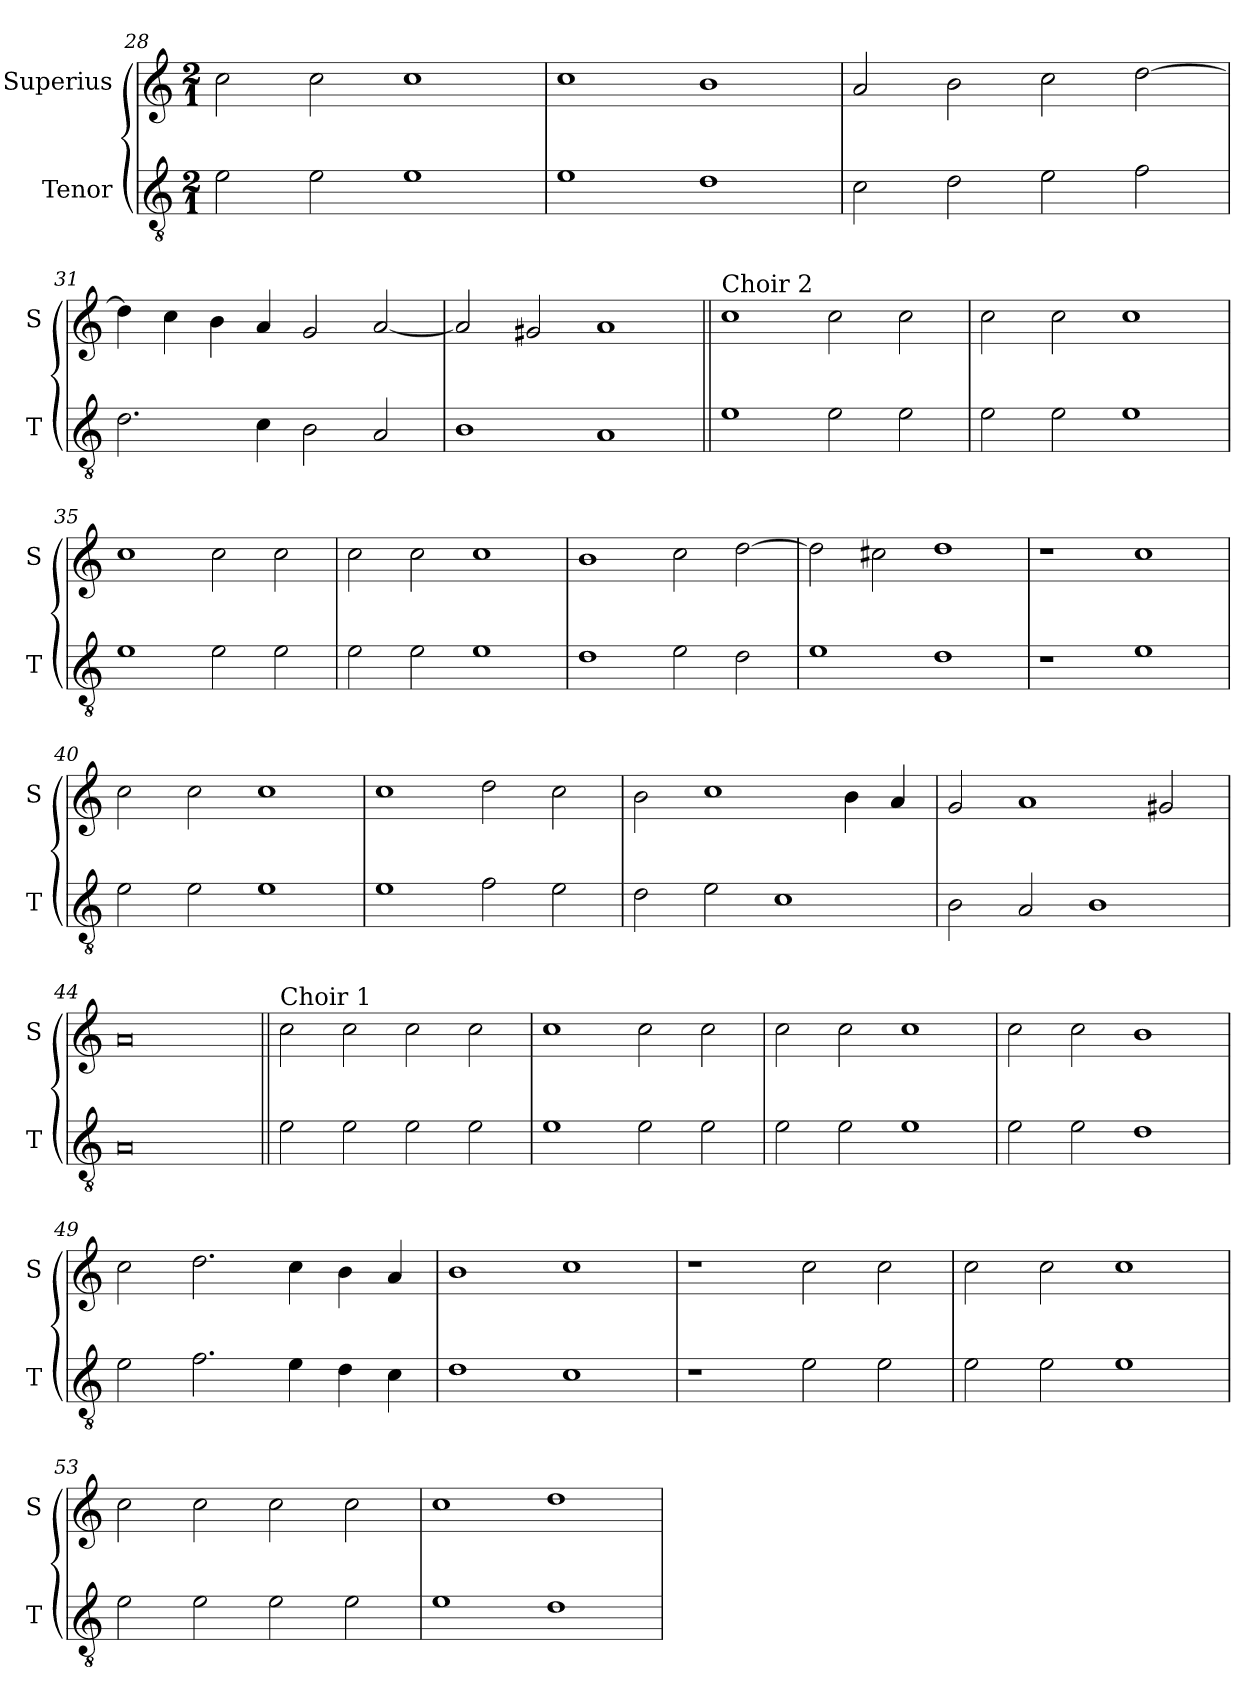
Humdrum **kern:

**kern	**kern
*part2	*part1
*staff2	*staff1
*I"Tenor	*I"Superius
*I'T	*I'S
*clefGv2	*clefG2
*k[]	*k[]
*M2/1	*M2/1
=28	=28
2e\	2cc\
2e\	2cc\
1e	1cc
=29	=29
1e	1cc
1d	1b
=30	=30
2c\	2a/
2d\	2b\
2e\	2cc\
2f\	[2dd\
=31	=31
2.d\	4dd\]
.	4cc\
.	4b\
4c\	4a/
2B\	2g/
2A/	[2a/
=32	=32
1B	2a/]
.	2g#X/
1A	1a
=33||	=33||
!	!LO:TX:a:t=Choir 2
1e	1cc
2e\	2cc\
2e\	2cc\
=34	=34
2e\	2cc\
2e\	2cc\
1e	1cc
=35	=35
1e	1cc
2e\	2cc\
2e\	2cc\
=36	=36
2e\	2cc\
2e\	2cc\
1e	1cc
=37	=37
1d	1b
2e\	2cc\
2d\	[2dd\
=38	=38
1e	2dd\]
.	2cc#X\
1d	1dd
=39	=39
1r	1r
1e	1cc
=40	=40
2e\	2cc\
2e\	2cc\
1e	1cc
=41	=41
1e	1cc
2f\	2dd\
2e\	2cc\
=42	=42
2d\	2b\
2e\	1cc
1c	.
.	4b\
.	4a/
=43	=43
2B\	2g/
2A/	1a
1B	.
.	2g#X/
=44	=44
0A	0a
=45||	=45||
!	!LO:TX:a:t=Choir 1
2e\	2cc\
2e\	2cc\
2e\	2cc\
2e\	2cc\
=46	=46
1e	1cc
2e\	2cc\
2e\	2cc\
=47	=47
2e\	2cc\
2e\	2cc\
1e	1cc
=48	=48
2e\	2cc\
2e\	2cc\
1d	1b
=49	=49
2e\	2cc\
2.f\	2.dd\
4e\	4cc\
4d\	4b\
4c\	4a/
=50	=50
1d	1b
1c	1cc
=51	=51
1r	1r
2e\	2cc\
2e\	2cc\
=52	=52
2e\	2cc\
2e\	2cc\
1e	1cc
=53	=53
2e\	2cc\
2e\	2cc\
2e\	2cc\
2e\	2cc\
=54	=54
1e	1cc
1d	1dd
=	=
*-	*-
